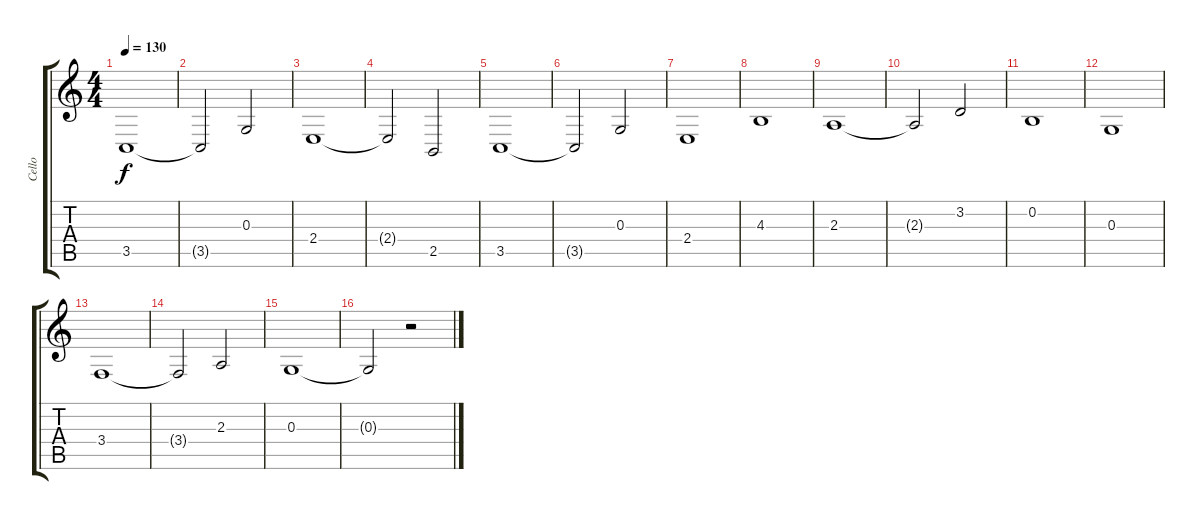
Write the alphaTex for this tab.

\track ("Cello" "Cello") {instrument cello}
\staff {score tabs}
\tuning (E4 B3 G3 D3 A2 E2) {hide}
\ts (4 4)
\tempo 130
\clef g2
\ks c
3.5.1{dy f} |
3.5{t}.2 0.3.2 |
2.4.1 |
2.4{t}.2 2.5.2 |
3.5.1 |
3.5{t}.2 0.3.2 |
2.4.1 |
4.3.1 |
2.3.1 |
2.3{t}.2 3.2.2 |
0.2.1 |
0.3.1 |
3.4.1 |
3.4{t}.2 2.3.2 |
0.3.1 |
0.3{t}.2 r.2
